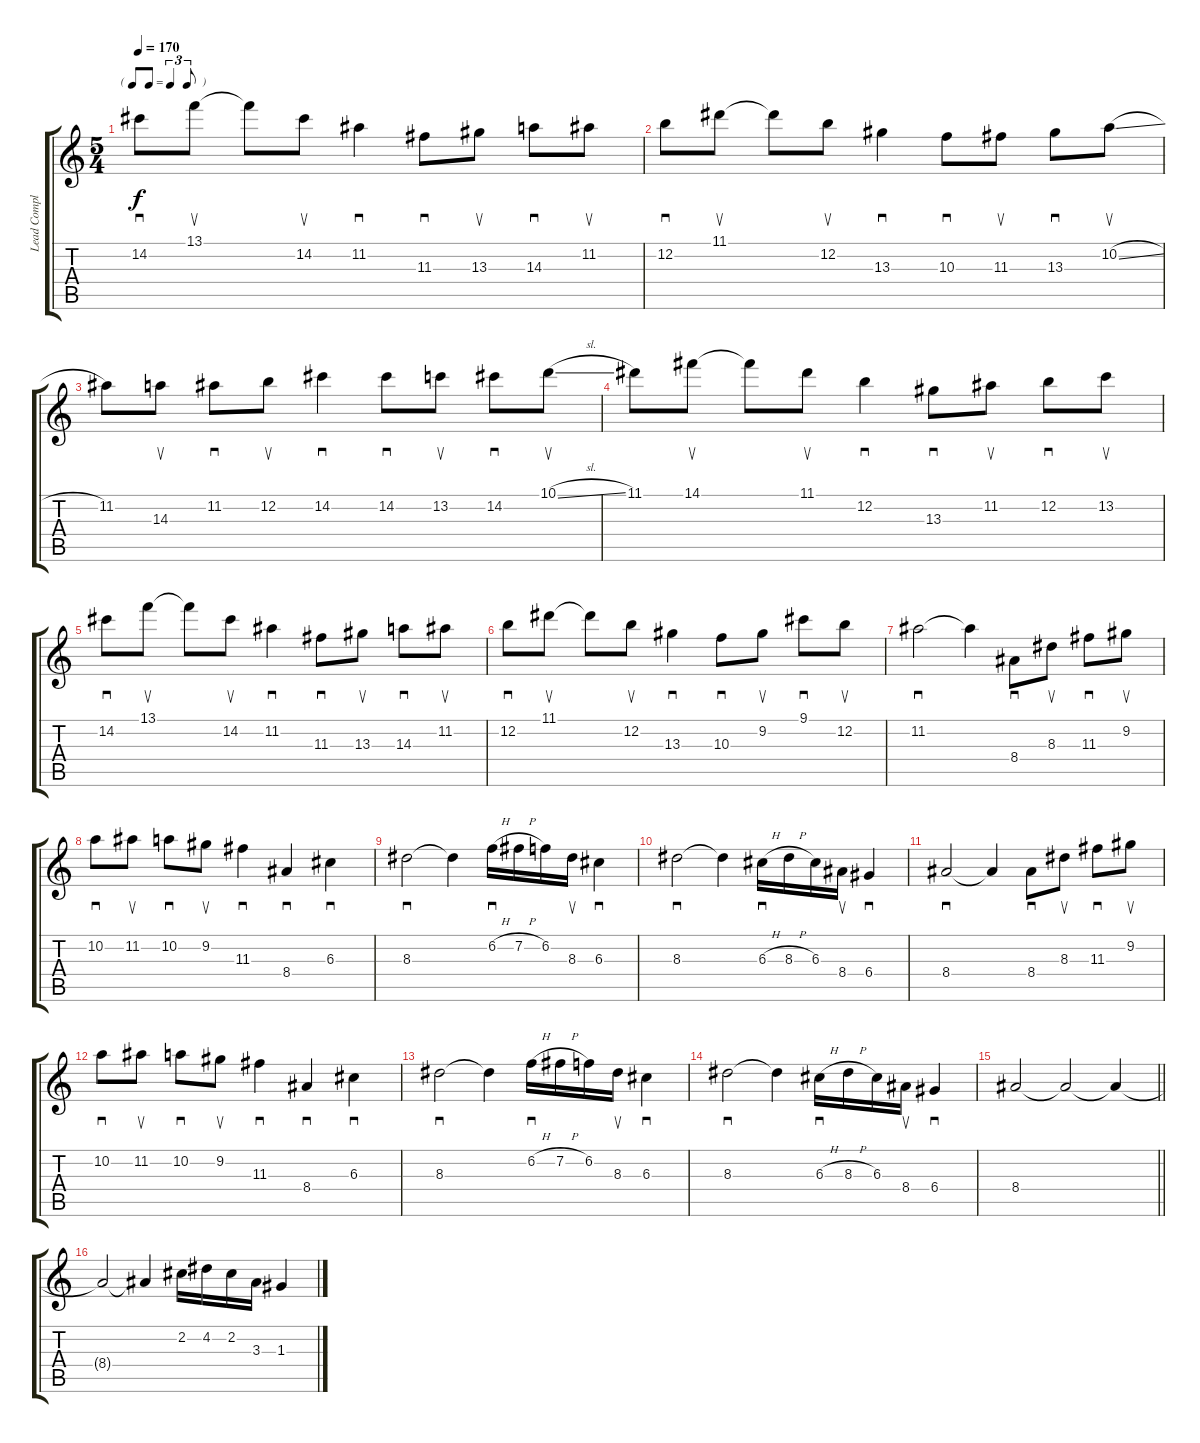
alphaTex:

\track ("Lead Complet" "Lead Compl") {instrument electricguitarjazz}
\staff {score tabs}
\tuning (E4 B3 G3 D3 A2 E2) {hide}
\ts (5 4)
\tf triplet8th
\tempo 170
\clef g2
\ks c
14.2.8{sd dy f} 13.1.8{su} 13.1{t}.8 14.2.8{su} 11.2.4{sd} 11.3.8{sd} 13.3.8{su} 14.3.8{sd} 11.2.8{su} |
12.2.8{sd} 11.1.8{su} 11.1{t}.8 12.2.8{su} 13.3.4{sd} 10.3.8{sd} 11.3.8{su} 13.3.8{sd} 10.2{sl}.8{su} |
11.2.8 14.3.8{su} 11.2.8{sd} 12.2.8{su} 14.2.4{sd} 14.2.8{sd} 13.2.8{su} 14.2.8{sd} 10.1{sl}.8{su} |
11.1.8 14.1.8{su} 14.1{t}.8 11.1.8{su} 12.2.4{sd} 13.3.8{sd} 11.2.8{su} 12.2.8{sd} 13.2.8{su} |
14.2.8{sd} 13.1.8{su} 13.1{t}.8 14.2.8{su} 11.2.4{sd} 11.3.8{sd} 13.3.8{su} 14.3.8{sd} 11.2.8{su} |
12.2.8{sd} 11.1.8{su} 11.1{t}.8 12.2.8{su} 13.3.4{sd} 10.3.8{sd} 9.2.8{su} 9.1.8{sd} 12.2.8{su} |
11.2.2{sd} 11.2{t}.4 8.4.8{sd} 8.3.8{su} 11.3.8{sd} 9.2.8{su} |
10.2.8{sd} 11.2.8{su} 10.2.8{sd} 9.2.8{su} 11.3.4{sd} 8.4.4{sd} 6.3.4{sd} |
8.3.2{sd} 8.3{t}.4 6.2{h}.16{sd} 7.2{h}.16 6.2.16 8.3.16{su} 6.3.4{sd} |
8.3.2{sd} 8.3{t}.4 6.3{h}.16{sd} 8.3{h}.16 6.3.16 8.4.16{su} 6.4.4{sd} |
8.4.2{sd} 8.4{t}.4 8.4.8{sd} 8.3.8{su} 11.3.8{sd} 9.2.8{su} |
10.2.8{sd} 11.2.8{su} 10.2.8{sd} 9.2.8{su} 11.3.4{sd} 8.4.4{sd} 6.3.4{sd} |
8.3.2{sd} 8.3{t}.4 6.2{h}.16{sd} 7.2{h}.16 6.2.16 8.3.16{su} 6.3.4{sd} |
8.3.2{sd} 8.3{t}.4 6.3{h}.16{sd} 8.3{h}.16 6.3.16 8.4.16{su} 6.4.4{sd} |
\barLineRight lightlight
8.4.2 8.4{t}.2 8.4{t}.4 |
8.4{t}.2 8.4{t}.4 2.2.16 4.2.16 2.2.16 3.3.16 1.3.4
